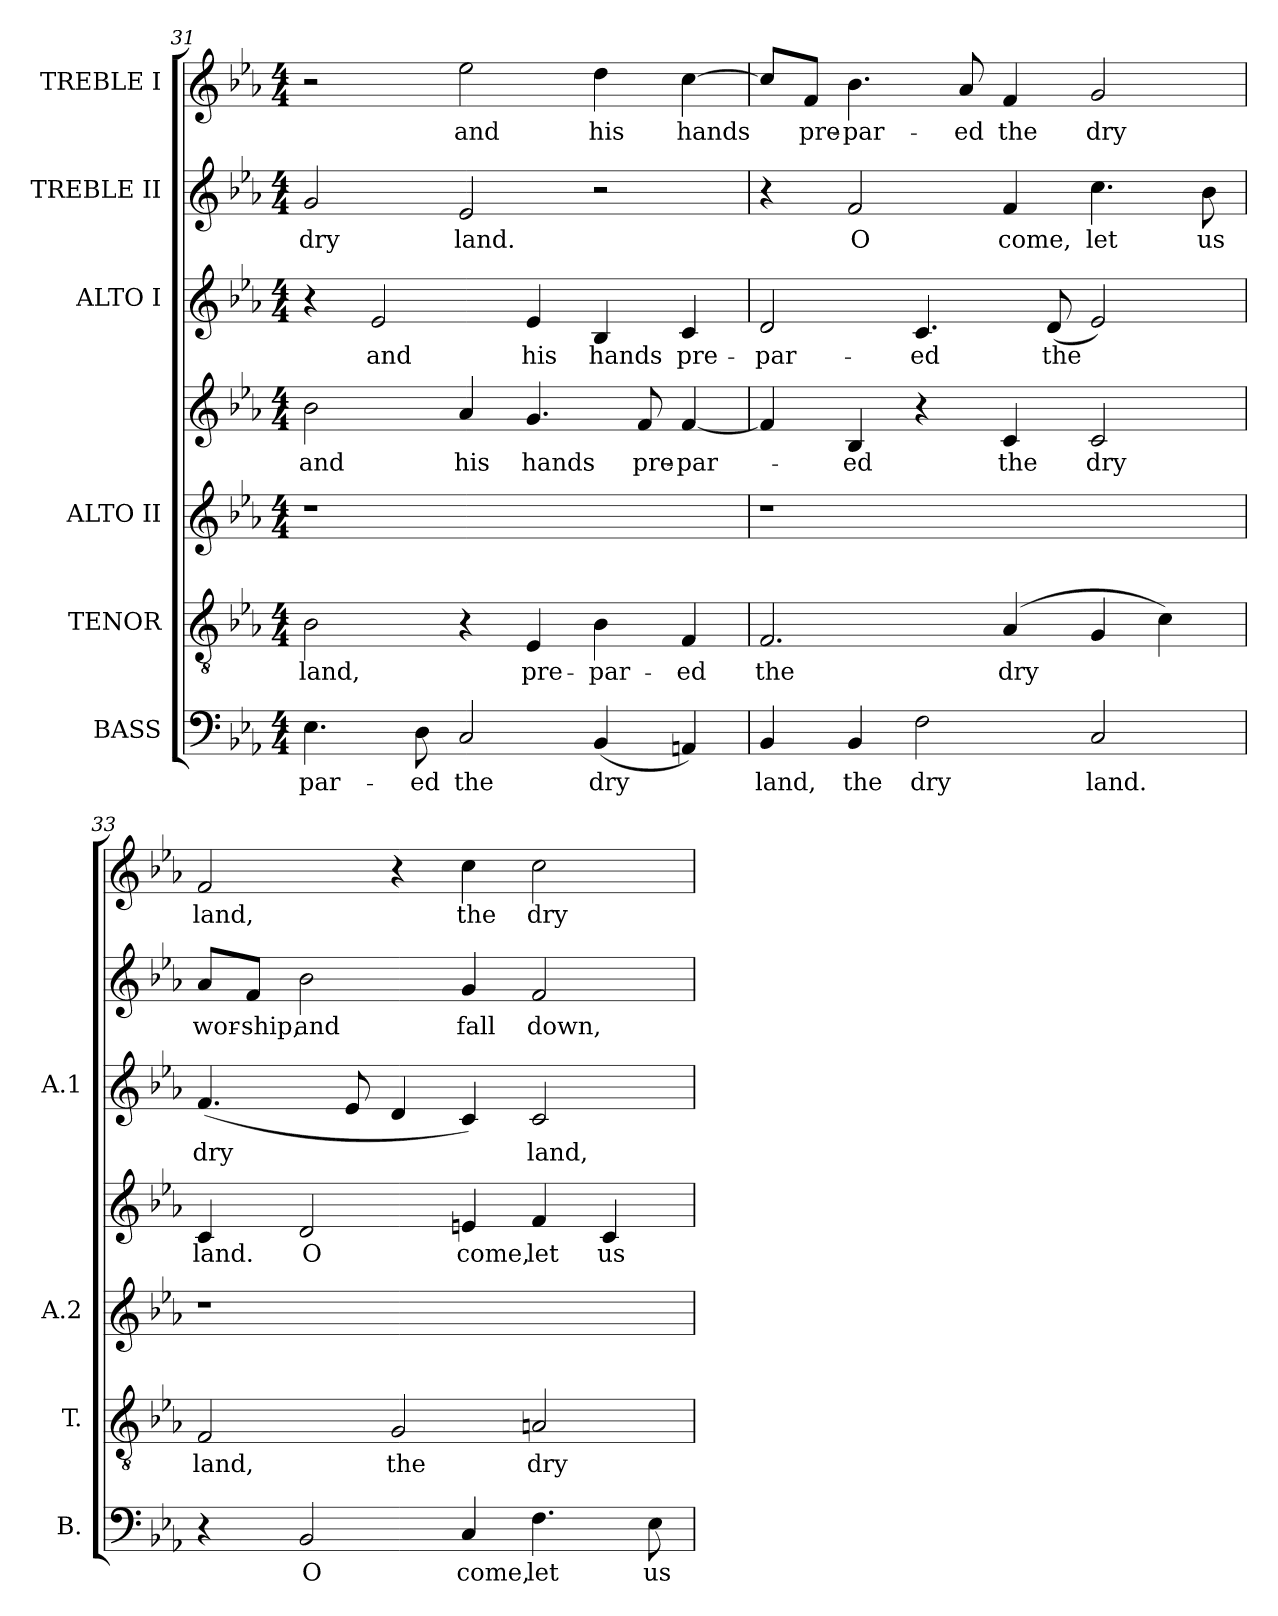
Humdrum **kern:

**kern	**text	**kern	**text	**kern	**kern	**text	**kern	**text	**kern	**text	**kern	**text
*part6	*part6	*part5	*part5	*part4	*part4	*part4	*part3	*part3	*part2	*part2	*part1	*part1
*staff7	*staff7	*staff6	*staff6	*staff5	*staff4	*staff4	*staff3	*staff3	*staff2	*staff2	*staff1	*staff1
*I"BASS	*	*I"TENOR	*	*I"ALTO II	*	*	*I"ALTO I	*	*I"TREBLE II	*	*I"TREBLE I	*
*I'B.	*	*I'T.	*	*I'A.2	*	*	*I'A.1	*	*	*	*	*
!!LO:PB:g=z
*clefF4	*	*clefGv2	*	*clefG2	*clefG2	*	*clefG2	*	*clefG2	*	*clefG2	*
*	*	*ITrd7c12	*	*	*	*	*	*	*	*	*	*
*k[b-e-a-]	*	*k[b-e-a-]	*	*k[b-e-a-]	*k[b-e-a-]	*	*k[b-e-a-]	*	*k[b-e-a-]	*	*k[b-e-a-]	*
*E-:	*	*E-:	*	*E-:	*E-:	*	*E-:	*	*E-:	*	*E-:	*
*M4/4	*	*M4/4	*	*M4/4	*M4/4	*	*M4/4	*	*M4/4	*	*M4/4	*
=31	=31	=31	=31	=31	=31	=31	=31	=31	=31	=31	=31	=31
!	!LO:LY:b:color=#000000	!	!	!	!	!	!	!	!	!	!	!
!	!	!	!LO:LY:b:color=#000000	!LO:N:vis=1	!	!	!	!	!	!	!	!
!	!	!	!	!	!	!LO:LY:b:color=#000000	!	!	!	!	!	!
!	!	!	!	!	!	!	!	!	!	!LO:LY:b:color=#000000	!	!
4.E-i\	-par-	2BB-i\	land,	1.r	2b-i\	and	4r	.	2gi/	dry	2r	.
!	!	!	!	!	!	!	!	!LO:LY:b:color=#000000	!	!	!	!
.	.	.	.	.	.	.	2e-i/	and	.	.	.	.
!	!LO:LY:b:color=#000000	!	!	!	!	!	!	!	!	!	!	!
8Di\	-ed	.	.	.	.	.	.	.	.	.	.	.
!	!LO:LY:b:color=#000000	!	!	!	!	!	!	!	!	!	!	!
!	!	!	!	!	!	!LO:LY:b:color=#000000	!	!	!	!	!	!
!	!	!	!	!	!	!	!	!	!	!LO:LY:b:color=#000000	!	!
!	!	!	!	!	!	!	!	!	!	!	!	!LO:LY:b:color=#000000
2Ci/	the	4r	.	.	4a-i/	his	.	.	2e-i/	land.	2ee-i\	and
!	!	!	!LO:LY:b:color=#000000	!	!	!	!	!	!	!	!	!
!	!	!	!	!	!	!LO:LY:b:color=#000000	!	!	!	!	!	!
!	!	!	!	!	!	!	!	!LO:LY:b:color=#000000	!	!	!	!
.	.	4EE-i/	pre-	.	4.gi/	hands	4e-i/	his	.	.	.	.
!	!LO:LY:b:color=#000000	!	!	!	!	!	!	!	!	!	!	!
!	!	!	!LO:LY:b:color=#000000	!	!	!	!	!	!	!	!	!
!	!	!	!	!	!	!	!	!LO:LY:b:color=#000000	!	!	!	!
!	!	!	!	!	!	!	!	!	!	!	!	!LO:LY:b:color=#000000
(4BB-i/	dry	4BB-i\	-par-	.	.	.	4B-i/	hands	2r	.	4ddi\	his
!	!	!	!	!	!	!LO:LY:b:color=#000000	!	!	!	!	!	!
.	.	.	.	.	8fi/	pre-	.	.	.	.	.	.
!	!	!	!LO:LY:b:color=#000000	!	!	!	!	!	!	!	!	!
!	!	!	!	!	!	!LO:LY:b:color=#000000	!	!	!	!	!	!
!	!	!	!	!	!	!	!	!LO:LY:b:color=#000000	!	!	!	!
!	!	!	!	!	!	!	!	!	!	!	!	!LO:LY:b:color=#000000
4AAni/)	.	4FFi/	-ed	.	[4fi/	-par-	4ci/	pre-	.	.	[4cci\	hands
=32	=32	=32	=32	=32	=32	=32	=32	=32	=32	=32	=32	=32
!	!LO:LY:b:color=#000000	!	!	!	!	!	!	!	!	!	!	!
!	!	!	!LO:LY:b:color=#000000	!LO:N:vis=1	!	!	!	!	!	!	!	!
!	!	!	!	!	!	!	!	!LO:LY:b:color=#000000	!	!	!	!
4BB-i/	land,	2.FFi/	the	1.r	4fi/]	.	2di/	-par-	4r	.	8cci/L]	.
!	!	!	!	!	!	!	!	!	!	!	!	!LO:LY:b:color=#000000
.	.	.	.	.	.	.	.	.	.	.	8fi/J	pre-
!	!LO:LY:b:color=#000000	!	!	!	!	!	!	!	!	!	!	!
!	!	!	!	!	!	!LO:LY:b:color=#000000	!	!	!	!	!	!
!	!	!	!	!	!	!	!	!	!	!LO:LY:b:color=#000000	!	!
!	!	!	!	!	!	!	!	!	!	!	!	!LO:LY:b:color=#000000
4BB-i/	the	.	.	.	4B-i/	-ed	.	.	2fi/	O	4.b-i\	-par-
!	!LO:LY:b:color=#000000	!	!	!	!	!	!	!	!	!	!	!
!	!	!	!	!	!	!	!	!LO:LY:b:color=#000000	!	!	!	!
2Fi\	dry	.	.	.	4r	.	4.ci/	-ed	.	.	.	.
!	!	!	!	!	!	!	!	!	!	!	!	!LO:LY:b:color=#000000
.	.	.	.	.	.	.	.	.	.	.	8a-i/	-ed
!	!	!	!LO:LY:b:color=#000000	!	!	!	!	!	!	!	!	!
!	!	!	!	!	!	!LO:LY:b:color=#000000	!	!	!	!	!	!
!	!	!	!	!	!	!	!	!	!	!LO:LY:b:color=#000000	!	!
!	!	!	!	!	!	!	!	!	!	!	!	!LO:LY:b:color=#000000
.	.	(4AA-i/	dry	.	4ci/	the	.	.	4fi/	come,	4fi/	the
!	!	!	!	!	!	!	!	!LO:LY:b:color=#000000	!	!	!	!
.	.	.	.	.	.	.	(8di/	the	.	.	.	.
!	!LO:LY:b:color=#000000	!	!	!	!	!	!	!	!	!	!	!
!	!	!	!	!	!	!LO:LY:b:color=#000000	!	!	!	!	!	!
!	!	!	!	!	!	!	!	!	!	!LO:LY:b:color=#000000	!	!
!	!	!	!	!	!	!	!	!	!	!	!	!LO:LY:b:color=#000000
2Ci/	land.	4GGi/	.	.	2ci/	dry	2e-i/)	.	4.cci\	let	2gi/	dry
.	.	4Ci\)	.	.	.	.	.	.	.	.	.	.
!	!	!	!	!	!	!	!	!	!	!LO:LY:b:color=#000000	!	!
.	.	.	.	.	.	.	.	.	8b-i\	us	.	.
=33	=33	=33	=33	=33	=33	=33	=33	=33	=33	=33	=33	=33
!	!	!	!LO:LY:b:color=#000000	!LO:N:vis=1	!	!	!	!	!	!	!	!
!	!	!	!	!	!	!LO:LY:b:color=#000000	!	!	!	!	!	!
!	!	!	!	!	!	!	!	!LO:LY:b:color=#000000	!	!	!	!
!	!	!	!	!	!	!	!	!	!	!LO:LY:b:color=#000000	!	!
!	!	!	!	!	!	!	!	!	!	!	!	!LO:LY:b:color=#000000
4r	.	2FFi/	land,	1.r	4ci/	land.	(4.fi/	dry	8a-i/L	wor-	2fi/	land,
!	!	!	!	!	!	!	!	!	!	!LO:LY:b:color=#000000	!	!
.	.	.	.	.	.	.	.	.	8fi/J	-ship,	.	.
!	!LO:LY:b:color=#000000	!	!	!	!	!	!	!	!	!	!	!
!	!	!	!	!	!	!LO:LY:b:color=#000000	!	!	!	!	!	!
!	!	!	!	!	!	!	!	!	!	!LO:LY:b:color=#000000	!	!
2BB-i/	O	.	.	.	2di/	O	.	.	2b-i\	and	.	.
.	.	.	.	.	.	.	8e-i/	.	.	.	.	.
!	!	!	!LO:LY:b:color=#000000	!	!	!	!	!	!	!	!	!
.	.	2GGi/	the	.	.	.	4di/	.	.	.	4r	.
!	!LO:LY:b:color=#000000	!	!	!	!	!	!	!	!	!	!	!
!	!	!	!	!	!	!LO:LY:b:color=#000000	!	!	!	!	!	!
!	!	!	!	!	!	!	!	!	!	!LO:LY:b:color=#000000	!	!
!	!	!	!	!	!	!	!	!	!	!	!	!LO:LY:b:color=#000000
4Ci/	come,	.	.	.	4eni/	come,	4ci/)	.	4gi/	fall	4cci\	the
!	!LO:LY:b:color=#000000	!	!	!	!	!	!	!	!	!	!	!
!	!	!	!LO:LY:b:color=#000000	!	!	!	!	!	!	!	!	!
!	!	!	!	!	!	!LO:LY:b:color=#000000	!	!	!	!	!	!
!	!	!	!	!	!	!	!	!LO:LY:b:color=#000000	!	!	!	!
!	!	!	!	!	!	!	!	!	!	!LO:LY:b:color=#000000	!	!
!	!	!	!	!	!	!	!	!	!	!	!	!LO:LY:b:color=#000000
4.Fi\	let	2AAni/	dry	.	4fi/	let	2ci/	land,	2fi/	down,	2cci\	dry
!	!	!	!	!	!	!LO:LY:b:color=#000000	!	!	!	!	!	!
.	.	.	.	.	4ci/	us	.	.	.	.	.	.
!	!LO:LY:b:color=#000000	!	!	!	!	!	!	!	!	!	!	!
8E-i\	us	.	.	.	.	.	.	.	.	.	.	.
=	=	=	=	=	=	=	=	=	=	=	=	=
*-	*-	*-	*-	*-	*-	*-	*-	*-	*-	*-	*-	*-
